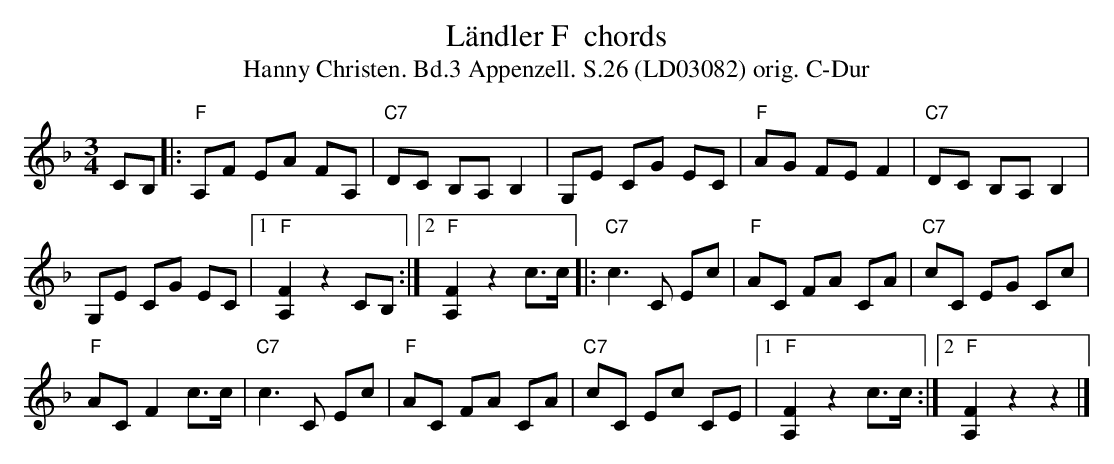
X:1
T:Ländler F  chords
T:Hanny Christen. Bd.3 Appenzell. S.26 (LD03082) orig. C-Dur
M:3/4
L:1/8
K:Fmaj%%MIDI gchordon
CB, |: "F"A,F EA FA, | "C7"DC B,A, B,2 | G,E CG EC | "F"AG FE F2 | "C7"DC B,A, B,2 |
G,E CG EC |1 "F"[A,F]2 z2 CB, :|2 "F"[A,F]2 z2 c>c |: "C7"c3 C Ec | "F"AC FA CA | "C7"cC EG Cc |
"F"AC F2 c>c | "C7"c3 C Ec | "F"AC FA CA | "C7"cC Ec CE |1 "F"[A,F]2 z2 c>c :|2 "F"[A,F]2 z2 z2 |]
